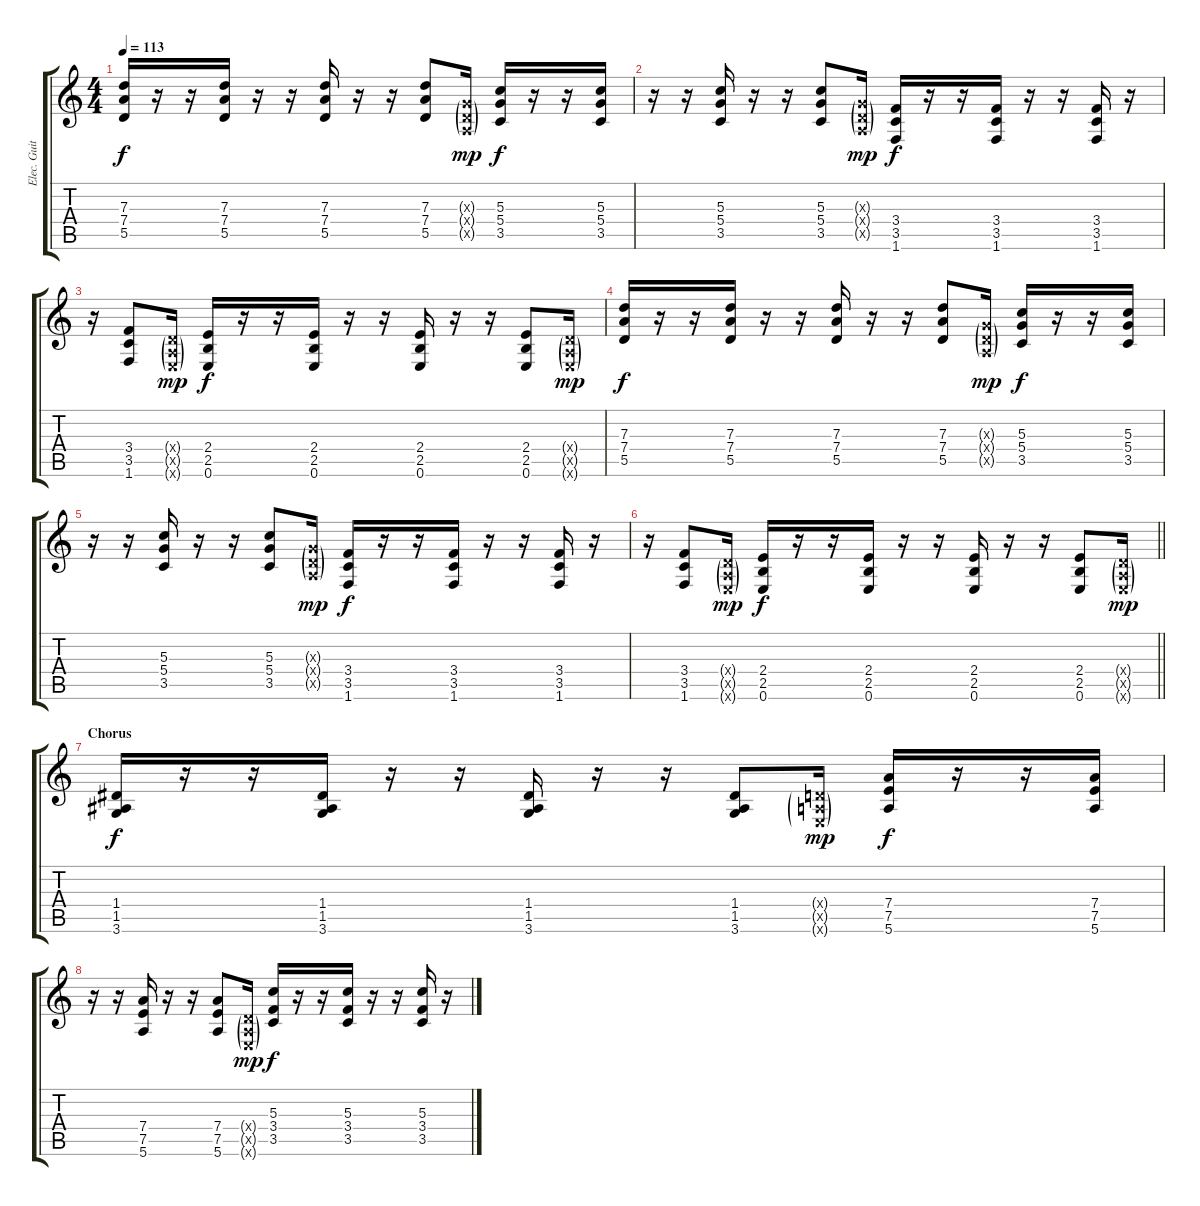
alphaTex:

\track ("Elec. Guitar 1" "Elec. Guit") {instrument distortionguitar}
\staff {score tabs}
\tuning (E4 B3 G3 D3 A2 E2) {hide}
\ts (4 4)
\tempo 113
\clef g2
\ks c
(7.3 7.4 5.5).16{dy f} r.16 r.16 (7.3 7.4 5.5).16 r.16 r.16 (7.3 7.4 5.5).16 r.16 r.16 (7.3 7.4 5.5).8 (0.3{g x} 0.4{g x} 0.5{g x}).16{dy mp} (5.3 5.4 3.5).16{dy f} r.16 r.16 (5.3 5.4 3.5).16 |
r.16 r.16 (5.3 5.4 3.5).16 r.16 r.16 (5.3 5.4 3.5).8 (0.3{g x} 0.4{g x} 0.5{g x}).16{dy mp} (3.4 3.5 1.6).16{dy f} r.16 r.16 (3.4 3.5 1.6).16 r.16 r.16 (3.4 3.5 1.6).16 r.16 |
r.16 (3.4 3.5 1.6).8 (0.4{g x} 0.5{g x} 0.6{g x}).16{dy mp} (2.4 2.5 0.6).16{dy f} r.16 r.16 (2.4 2.5 0.6).16 r.16 r.16 (2.4 2.5 0.6).16 r.16 r.16 (2.4 2.5 0.6).8 (0.4{g x} 0.5{g x} 0.6{g x}).16{dy mp} |
(7.3 7.4 5.5).16{dy f} r.16 r.16 (7.3 7.4 5.5).16 r.16 r.16 (7.3 7.4 5.5).16 r.16 r.16 (7.3 7.4 5.5).8 (0.3{g x} 0.4{g x} 0.5{g x}).16{dy mp} (5.3 5.4 3.5).16{dy f} r.16 r.16 (5.3 5.4 3.5).16 |
r.16 r.16 (5.3 5.4 3.5).16 r.16 r.16 (5.3 5.4 3.5).8 (0.3{g x} 0.4{g x} 0.5{g x}).16{dy mp} (3.4 3.5 1.6).16{dy f} r.16 r.16 (3.4 3.5 1.6).16 r.16 r.16 (3.4 3.5 1.6).16 r.16 |
\barLineRight lightlight
r.16 (3.4 3.5 1.6).8 (0.4{g x} 0.5{g x} 0.6{g x}).16{dy mp} (2.4 2.5 0.6).16{dy f} r.16 r.16 (2.4 2.5 0.6).16 r.16 r.16 (2.4 2.5 0.6).16 r.16 r.16 (2.4 2.5 0.6).8 (0.4{g x} 0.5{g x} 0.6{g x}).16{dy mp} |
\section ("" "Chorus")
(1.4 1.5 3.6).16{dy f} r.16 r.16 (1.4 1.5 3.6).16 r.16 r.16 (1.4 1.5 3.6).16 r.16 r.16 (1.4 1.5 3.6).8 (0.4{g x} 0.5{g x} 0.6{g x}).16{dy mp} (7.4 7.5 5.6).16{dy f} r.16 r.16 (7.4 7.5 5.6).16 |
r.16 r.16 (7.4 7.5 5.6).16 r.16 r.16 (7.4 7.5 5.6).8 (0.4{g x} 0.5{g x} 0.6{g x}).16{dy mp} (5.3 3.4 3.5).16{dy f} r.16 r.16 (5.3 3.4 3.5).16 r.16 r.16 (5.3 3.4 3.5).16 r.16
